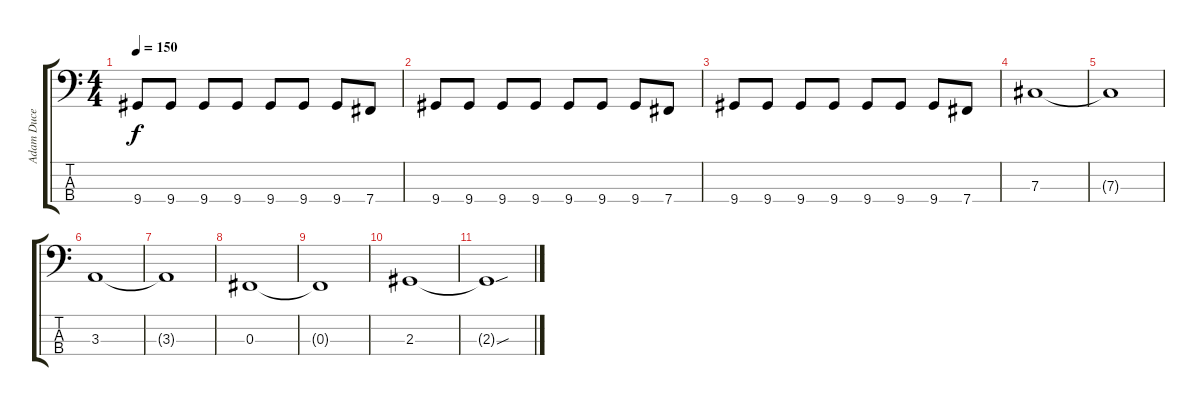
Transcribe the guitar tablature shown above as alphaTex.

\track ("Adam Duce" "Adam Duce") {instrument electricbassfinger}
\staff {score tabs}
\tuning (E2 B1 Gb1 B0) {hide}
\ts (4 4)
\tempo 150
\clef f4
\ks c
9.4.8{dy f} 9.4.8 9.4.8 9.4.8 9.4.8 9.4.8 9.4.8 7.4.8 |
9.4.8 9.4.8 9.4.8 9.4.8 9.4.8 9.4.8 9.4.8 7.4.8 |
9.4.8 9.4.8 9.4.8 9.4.8 9.4.8 9.4.8 9.4.8 7.4.8 |
7.3.1 |
7.3{t}.1 |
3.3.1 |
3.3{t}.1 |
0.3.1 |
0.3{t}.1 |
2.3.1 |
2.3{sou t}.1
